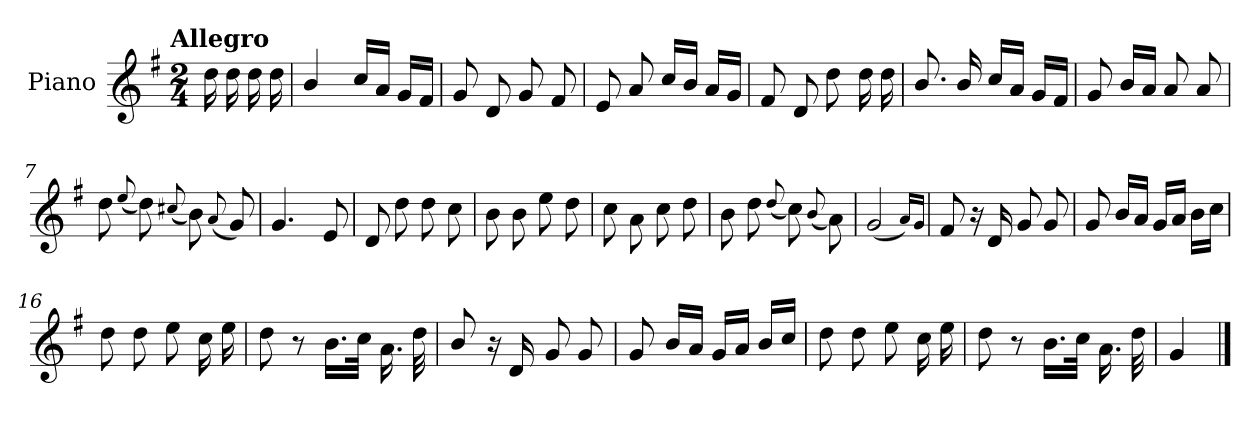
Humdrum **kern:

**kern
*part1
*staff1
*I"Piano
*I'Pno.
*clefG2
*k[f#]
!!LO:TX:omd:t=Allegro
*M2/4
*MM144
=
16dd\
16dd\
16dd\
16dd\
=1
4b/
16cc/LL
16a/JJ
16g/LL
16f#/JJ
=2
8g/
8d/
8g/
8f#/
=3
8e/
8a/
16cc/LL
16b/JJ
16a/LL
16g/JJ
!!LO:LB:g=z
=4
8f#/
8d/
8dd\
16dd\
16dd\
=5
8.b/
16b/
16cc/LL
16a/JJ
16g/LL
16f#/JJ
=6
8g/
16b/LL
16a/JJ
8a/
8a/
=7
8dd\
(<8qqee/
8dd\)
(<8qqcc#X/
8b\)
(<8qqa/
8g/)
=8
4.g/
8e/
!!LO:LB:g=z
=9
8d/
8dd\
8dd\
8cc\
=10
8b\
8b\
8ee\
8dd\
=11
8cc\
8a\
8cc\
8dd\
=12
8b\
8dd\
(<8qqdd/
8cc\)
(<8qqb/
8a\)
=13
(<2g/
16qqa/LL)
16qqg/JJ
=14
8f#/
16r
16d/
8g/
8g/
!!LO:LB:g=z
=15
8g/
16b/LL
16a/JJ
16g/LL
16a/JJ
16b\LL
16cc\JJ
=16
8dd\
8dd\
8ee\
16cc\
16ee\
=17
8dd\
8r
16.b\LL
32cc\JJk
16.a\
32dd\
=18
8b/
16r
16d/
8g/
8g/
!!LO:LB:g=z
=19
8g/
16b/LL
16a/JJ
16g/LL
16a/JJ
16b/LL
16cc/JJ
=20
8dd\
8dd\
8ee\
16cc\
16ee\
=21
8dd\
8r
16.b\LL
32cc\JJk
16.a\
32dd\
=22
4g/
==
*-
